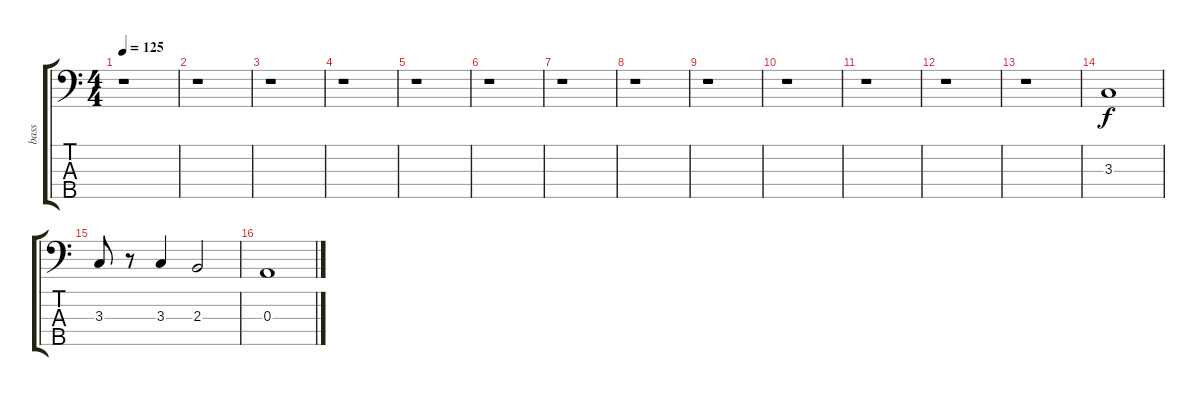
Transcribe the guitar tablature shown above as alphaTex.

\track ("bass" "bass") {instrument electricbassfinger}
\staff {score tabs}
\tuning (E3 D2 A1 E1 C0) {hide}
\ts (4 4)
\tempo 125
\clef f4
\ks c
r.1{dy f} |
r.1 |
r.1 |
r.1 |
r.1 |
r.1 |
r.1 |
r.1 |
r.1 |
r.1 |
r.1 |
r.1 |
r.1 |
3.3.1 |
3.3.8 r.8 3.3.4 2.3.2 |
0.3.1
